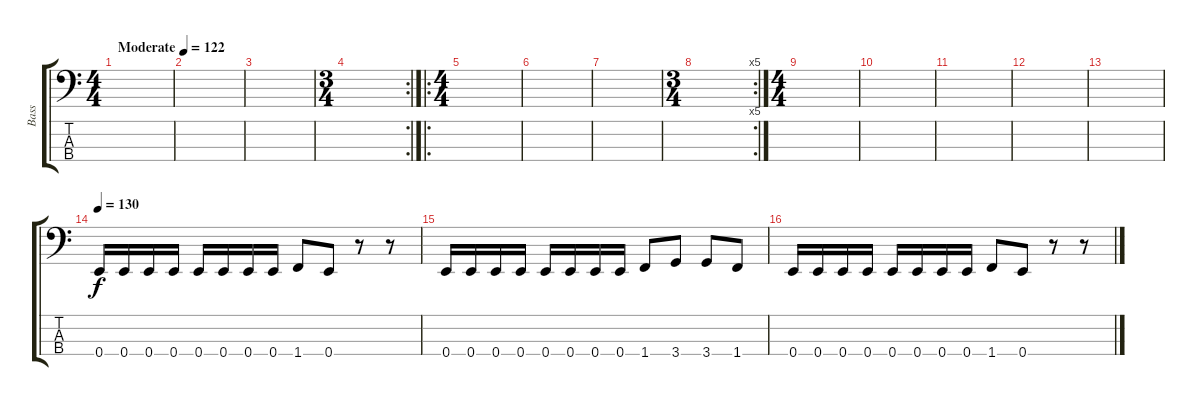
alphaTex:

\track ("Bass" "Bass") {instrument electricbassfinger}
\staff {score tabs}
\tuning (G2 D2 A1 E1) {hide}
\ts (4 4)
\tempo (122 "Moderate")
\clef f4
\ks c
|
|
|
\rc 2
\ts (3 4)
|
\ro
\ts (4 4)
|
|
|
\rc 5
\ts (3 4)
|
\ts (4 4)
|
|
|
|
|
\tempo 130
0.4.16 0.4.16 0.4.16 0.4.16 0.4.16 0.4.16 0.4.16 0.4.16 1.4.8 0.4.8 r.8 r.8 |
0.4.16 0.4.16 0.4.16 0.4.16 0.4.16 0.4.16 0.4.16 0.4.16 1.4.8 3.4.8 3.4.8 1.4.8 |
0.4.16 0.4.16 0.4.16 0.4.16 0.4.16 0.4.16 0.4.16 0.4.16 1.4.8 0.4.8 r.8 r.8
